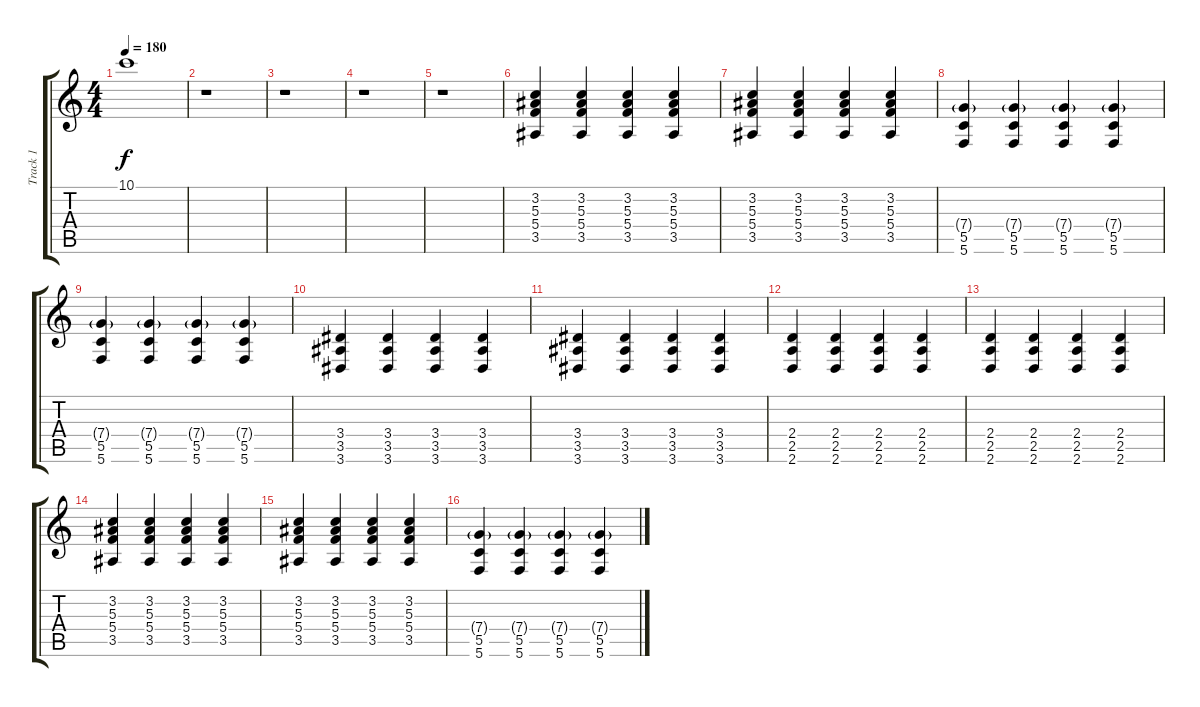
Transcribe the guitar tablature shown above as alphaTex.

\track ("Track 1" "Track 1") {instrument distortionguitar}
\staff {score tabs}
\tuning (D4 A3 F3 C3 G2 C2) {hide}
\ts (4 4)
\tempo 180
\clef g2
\ks c
10.1{t}.1{dy f} |
r.1 |
r.1 |
r.1 |
r.1 |
(3.2 5.3 5.4 3.5).4 (3.2 5.3 5.4 3.5).4 (3.2 5.3 5.4 3.5).4 (3.2 5.3 5.4 3.5).4 |
(3.2 5.3 5.4 3.5).4 (3.2 5.3 5.4 3.5).4 (3.2 5.3 5.4 3.5).4 (3.2 5.3 5.4 3.5).4 |
(7.4{g} 5.5 5.6).4 (7.4{g} 5.5 5.6).4 (7.4{g} 5.5 5.6).4 (7.4{g} 5.5 5.6).4 |
(7.4{g} 5.5 5.6).4 (7.4{g} 5.5 5.6).4 (7.4{g} 5.5 5.6).4 (7.4{g} 5.5 5.6).4 |
(3.4 3.5 3.6).4 (3.4 3.5 3.6).4 (3.4 3.5 3.6).4 (3.4 3.5 3.6).4 |
(3.4 3.5 3.6).4 (3.4 3.5 3.6).4 (3.4 3.5 3.6).4 (3.4 3.5 3.6).4 |
(2.4 2.5 2.6).4 (2.4 2.5 2.6).4 (2.4 2.5 2.6).4 (2.4 2.5 2.6).4 |
(2.4 2.5 2.6).4 (2.4 2.5 2.6).4 (2.4 2.5 2.6).4 (2.4 2.5 2.6).4 |
(3.2 5.3 5.4 3.5).4 (3.2 5.3 5.4 3.5).4 (3.2 5.3 5.4 3.5).4 (3.2 5.3 5.4 3.5).4 |
(3.2 5.3 5.4 3.5).4 (3.2 5.3 5.4 3.5).4 (3.2 5.3 5.4 3.5).4 (3.2 5.3 5.4 3.5).4 |
(7.4{g} 5.5 5.6).4 (7.4{g} 5.5 5.6).4 (7.4{g} 5.5 5.6).4 (7.4{g} 5.5 5.6).4
